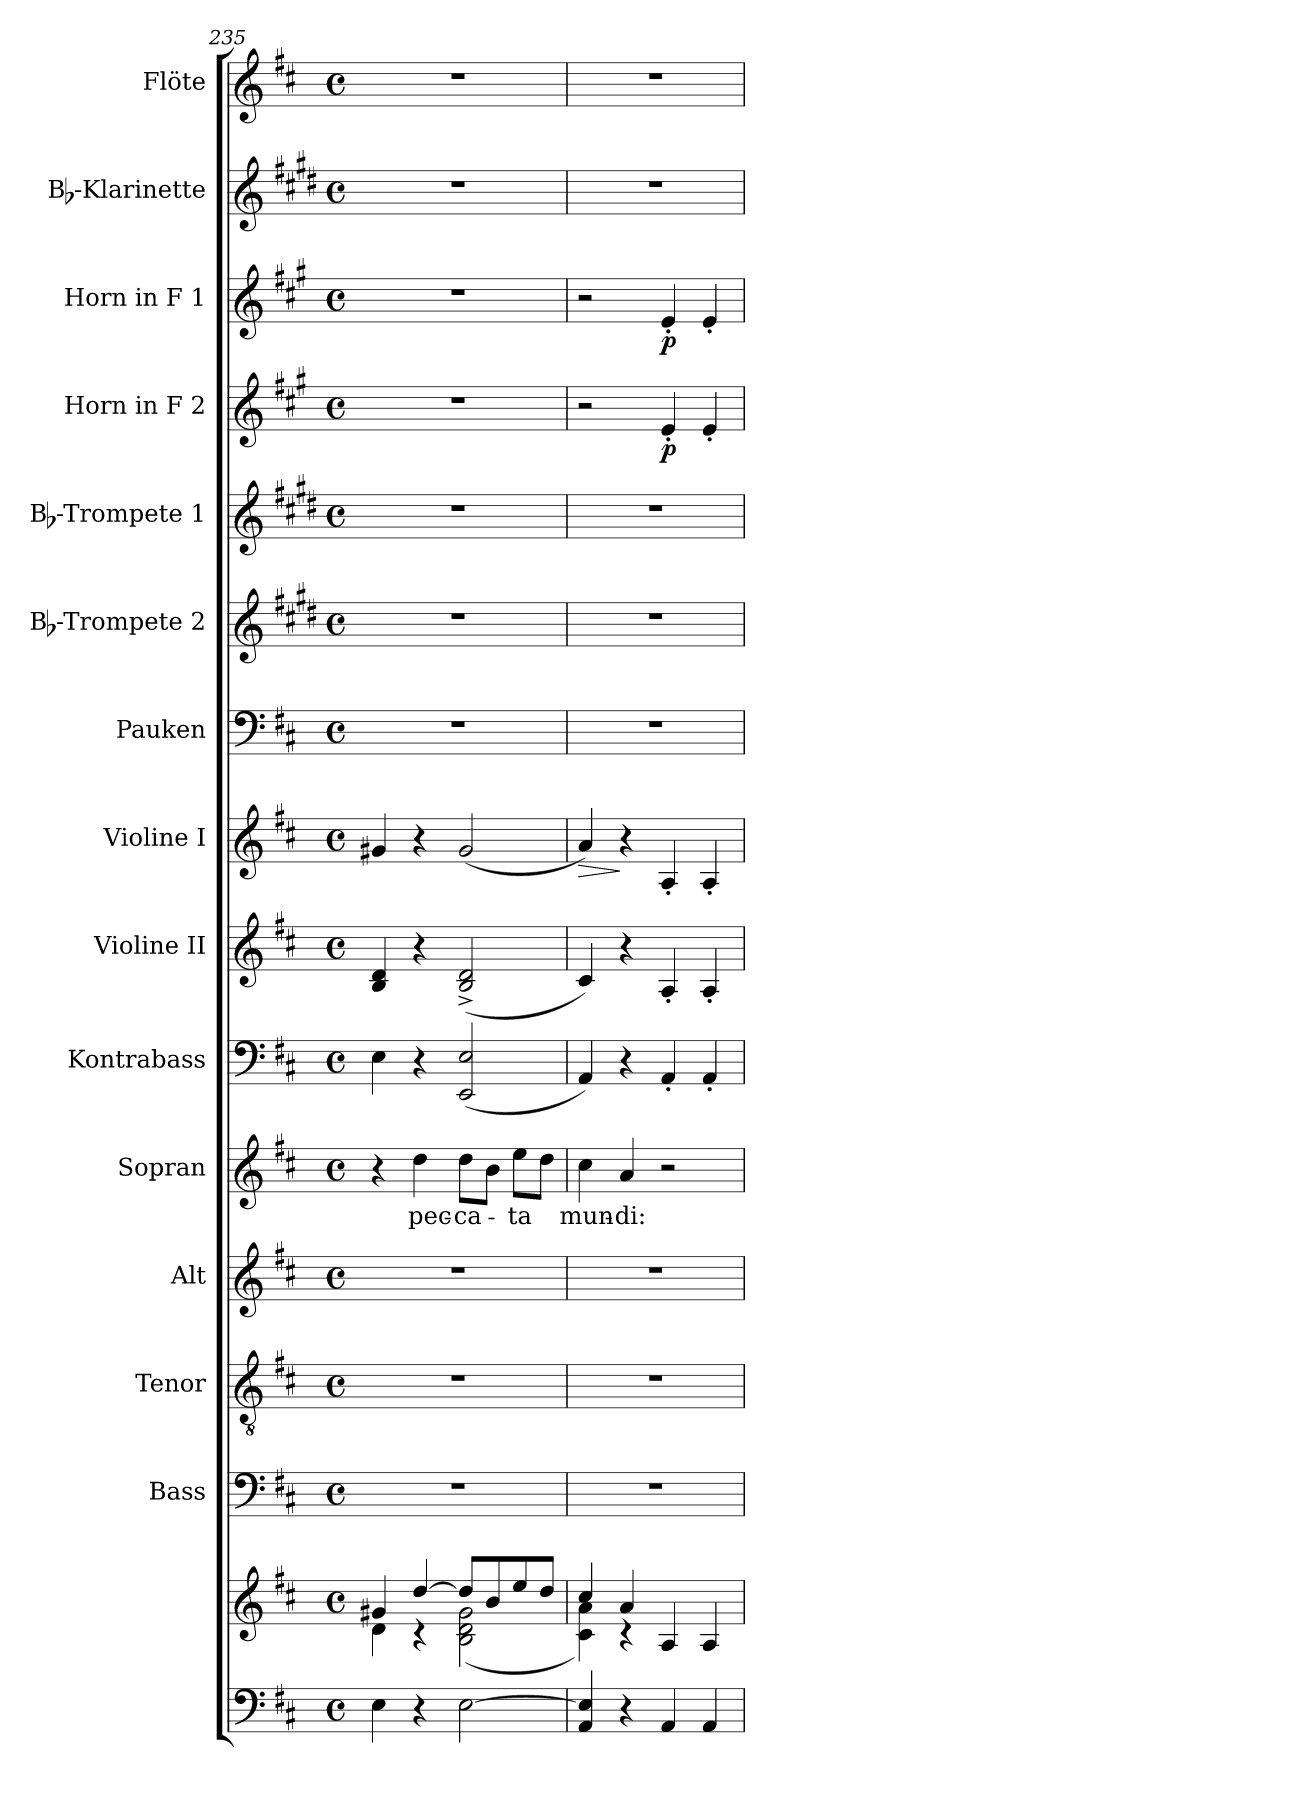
**kern	**kern	**kern	**kern	**kern	**kern	**text	**kern	**kern	**kern	**dynam	**kern	**kern	**kern	**kern	**dynam	**kern	**dynam	**kern	**kern
*part15	*part15	*part14	*part13	*part12	*part11	*part11	*part10	*part9	*part8	*part8	*part7	*part6	*part5	*part4	*part4	*part3	*part3	*part2	*part1
*staff16	*staff15	*staff14	*staff13	*staff12	*staff11	*staff11	*staff10	*staff9	*staff8	*staff8	*staff7	*staff6	*staff5	*staff4	*staff4	*staff3	*staff3	*staff2	*staff1
*	*	*I"Bass	*I"Tenor	*I"Alt	*I"Sopran	*	*I"Kontrabass	*I"Violine II	*I"Violine I	*	*I"Pauken	*I"Bb-Trompete 2	*I"Bb-Trompete 1	*I"Horn in F 2	*	*I"Horn in F 1	*	*I"Bb-Klarinette	*I"Flöte
*	*	*I'B.	*I'T.	*I'A.	*I'S.	*	*I'Kb.	*I'Vl. II	*I'Vl. I	*	*I'Pk.	*I'Bb Trp. 2	*I'Bb Trp. 1	*	*	*	*	*I'Bb Kl.	*I'Fl.
*clefF4	*clefG2	*clefF4	*clefGv2	*clefG2	*clefG2	*	*clefF4	*clefG2	*clefG2	*	*clefF4	*clefG2	*clefG2	*clefG2	*	*clefG2	*	*clefG2	*clefG2
*	*	*	*	*	*	*	*ITrd7c12	*	*	*	*	*ITrd1c2	*ITrd1c2	*ITrd4c7	*	*ITrd4c7	*	*ITrd1c2	*
*k[f#c#]	*k[f#c#]	*k[f#c#]	*k[f#c#]	*k[f#c#]	*k[f#c#]	*	*k[f#c#]	*k[f#c#]	*k[f#c#]	*	*k[f#c#]	*k[f#c#]	*k[f#c#]	*k[f#c#]	*	*k[f#c#]	*	*k[f#c#]	*k[f#c#]
*D:	*D:	*D:	*D:	*D:	*D:	*	*D:	*D:	*D:	*	*D:	*D:	*D:	*D:	*	*D:	*	*D:	*D:
*M4/4	*M4/4	*M4/4	*M4/4	*M4/4	*M4/4	*	*M4/4	*M4/4	*M4/4	*	*M4/4	*M4/4	*M4/4	*M4/4	*	*M4/4	*	*M4/4	*M4/4
*met(c)	*met(c)	*met(c)	*met(c)	*met(c)	*met(c)	*	*met(c)	*met(c)	*met(c)	*	*met(c)	*met(c)	*met(c)	*met(c)	*	*met(c)	*	*met(c)	*met(c)
=235	=235	=235	=235	=235	=235	=235	=235	=235	=235	=235	=235	=235	=235	=235	=235	=235	=235	=235	=235
*	*^	*	*	*	*	*	*	*	*	*	*	*	*	*	*	*	*	*	*
4E\	4g#X/	4d\	1r	1r	1r	4r	.	4EE\	4B/ 4d/	4g#X/	.	1r	1r	1r	1r	.	1r	.	1r	1r
!	!	!	!	!	!	!	!LO:LY:b	!	!	!	!	!	!	!	!	!	!	!	!	!
4r	[>4dd/	4rc	.	.	.	4dd\	pec-	4r	4r	4r	.	.	.	.	.	.	.	.	.	.
!	!	!	!	!	!	!	!LO:LY:b	!	!	!	!	!	!	!	!	!	!	!	!	!
[2E\	8dd/L]	(2B\ 2d\ 2g#\	.	.	.	8dd\L	-ca-	(<2EEE/ 2EE/	(<2B/^< 2d/^<	(<2g#/	.	.	.	.	.	.	.	.	.	.
.	8b/	.	.	.	.	8b\J	.	.	.	.	.	.	.	.	.	.	.	.	.	.
!	!	!	!	!	!	!	!LO:LY:b	!	!	!	!	!	!	!	!	!	!	!	!	!
.	8ee/	.	.	.	.	8ee\L	-ta	.	.	.	.	.	.	.	.	.	.	.	.	.
.	8dd/J	.	.	.	.	8dd\J	.	.	.	.	.	.	.	.	.	.	.	.	.	.
=236	=236	=236	=236	=236	=236	=236	=236	=236	=236	=236	=236	=236	=236	=236	=236	=236	=236	=236	=236	=236
!	!	!	!	!	!	!	!LO:LY:b	!	!	!	!LO:HP:b	!	!	!	!	!	!	!	!	!
4AA/ 4E/]	4cc#/	4c#\ 4a\)	1r	1r	1r	4cc#\	mun-	4AAA/)	4c#/)	4a/)	>	1r	1r	1r	2r	.	2r	.	1r	1r
!	!	!	!	!	!	!	!LO:LY:b	!	!	!	!	!	!	!	!	!	!	!	!	!
4r	4a/	4rB	.	.	.	4a/	-di:	4r	4r	4r	]	.	.	.	.	.	.	.	.	.
!	!	!	!	!	!	!	!	!	!	!	!	!	!	!	!	!LO:DY:b	!	!LO:DY:b	!	!
4AA/	4A/	2ryy	.	.	.	2r	.	4AAA'</	4A'</	4A'</	.	.	.	.	4A'</	p	4A'</	p	.	.
4AA/	4A/	.	.	.	.	.	.	4AAA'</	4A'</	4A'</	.	.	.	.	4A'</	.	4A'</	.	.	.
*	*v	*v	*	*	*	*	*	*	*	*	*	*	*	*	*	*	*	*	*	*
=	=	=	=	=	=	=	=	=	=	=	=	=	=	=	=	=	=	=	=
*-	*-	*-	*-	*-	*-	*-	*-	*-	*-	*-	*-	*-	*-	*-	*-	*-	*-	*-	*-
